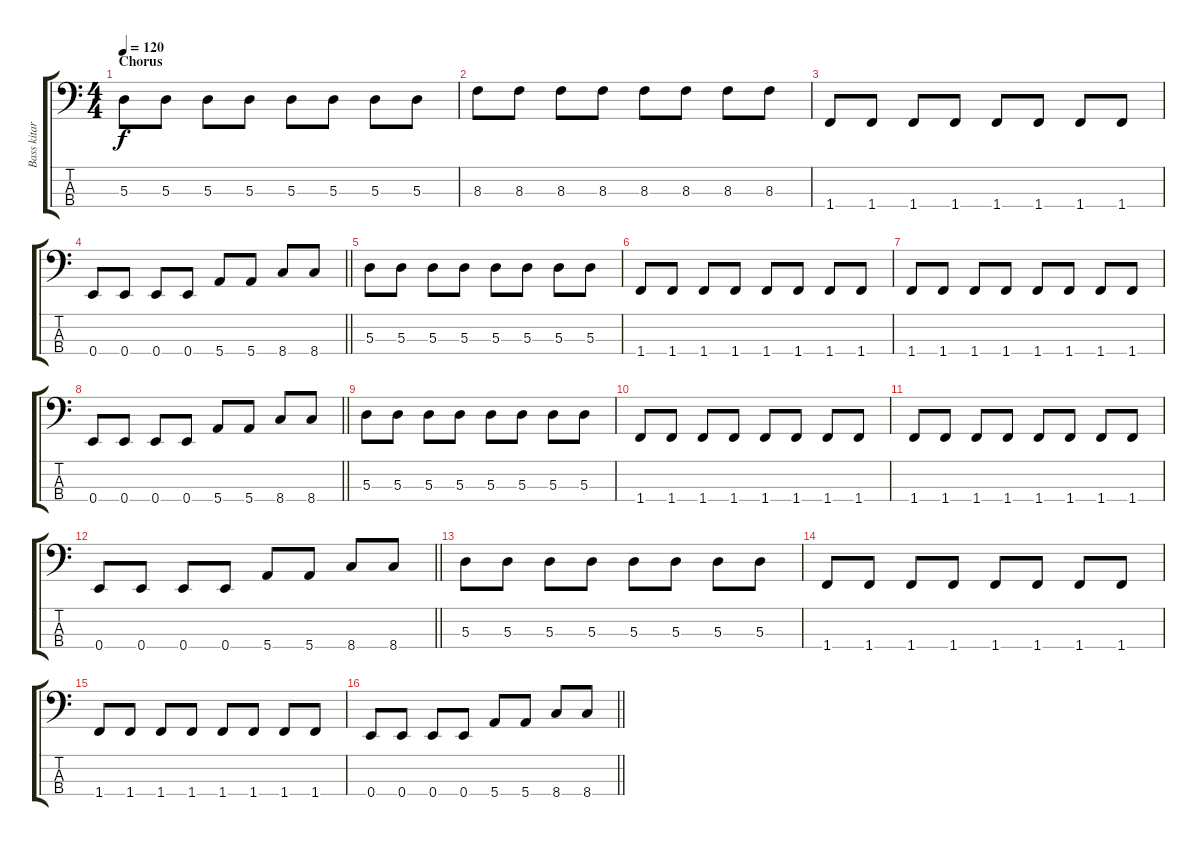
\track ("Bass kitara" "Bass kitar") {instrument electricbassfinger}
\staff {score tabs}
\tuning (G2 D2 A1 E1) {hide}
\ts (4 4)
\section ("" "Chorus")
\tempo 120
\clef f4
\ks c
5.3.8{dy f} 5.3.8 5.3.8 5.3.8 5.3.8 5.3.8 5.3.8 5.3.8 |
8.3.8 8.3.8 8.3.8 8.3.8 8.3.8 8.3.8 8.3.8 8.3.8 |
1.4.8 1.4.8 1.4.8 1.4.8 1.4.8 1.4.8 1.4.8 1.4.8 |
\barLineRight lightlight
0.4.8 0.4.8 0.4.8 0.4.8 5.4.8 5.4.8 8.4.8 8.4.8 |
5.3.8 5.3.8 5.3.8 5.3.8 5.3.8 5.3.8 5.3.8 5.3.8 |
1.4.8 1.4.8 1.4.8 1.4.8 1.4.8 1.4.8 1.4.8 1.4.8 |
1.4.8 1.4.8 1.4.8 1.4.8 1.4.8 1.4.8 1.4.8 1.4.8 |
\barLineRight lightlight
0.4.8 0.4.8 0.4.8 0.4.8 5.4.8 5.4.8 8.4.8 8.4.8 |
5.3.8 5.3.8 5.3.8 5.3.8 5.3.8 5.3.8 5.3.8 5.3.8 |
1.4.8 1.4.8 1.4.8 1.4.8 1.4.8 1.4.8 1.4.8 1.4.8 |
1.4.8 1.4.8 1.4.8 1.4.8 1.4.8 1.4.8 1.4.8 1.4.8 |
\barLineRight lightlight
0.4.8 0.4.8 0.4.8 0.4.8 5.4.8 5.4.8 8.4.8 8.4.8 |
5.3.8 5.3.8 5.3.8 5.3.8 5.3.8 5.3.8 5.3.8 5.3.8 |
1.4.8 1.4.8 1.4.8 1.4.8 1.4.8 1.4.8 1.4.8 1.4.8 |
1.4.8 1.4.8 1.4.8 1.4.8 1.4.8 1.4.8 1.4.8 1.4.8 |
\barLineRight lightlight
0.4.8 0.4.8 0.4.8 0.4.8 5.4.8 5.4.8 8.4.8 8.4.8
